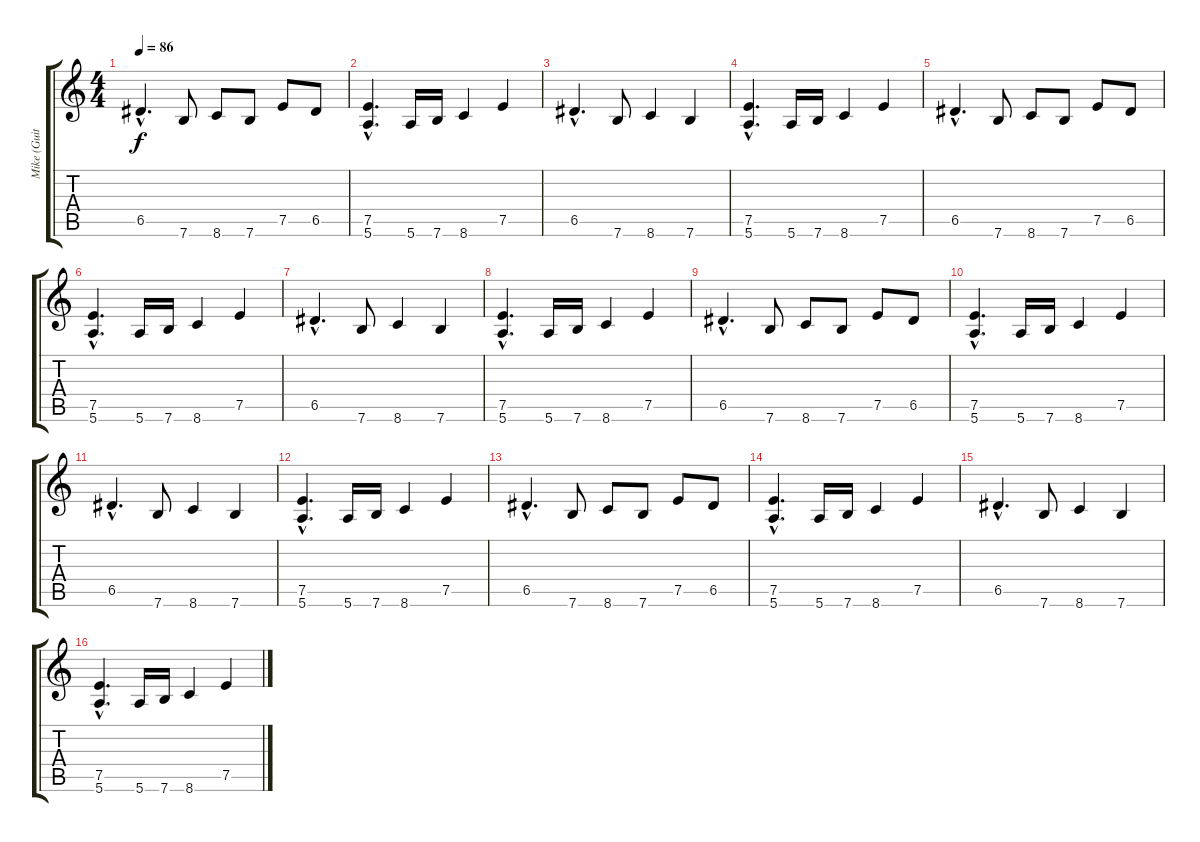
\track ("Mike (Guitar)" "Mike (Guit") {instrument overdrivenguitar}
\staff {score tabs}
\tuning (E4 B3 G3 D3 A2 E2) {hide}
\ts (4 4)
\tempo 86
\clef g2
\ks c
6.5{hac}.4{d dy f} 7.6.8 8.6.8 7.6.8 7.5.8 6.5.8 |
(7.5{hac} 5.6{hac}).4{d} 5.6.16 7.6.16 8.6.4 7.5.4 |
6.5{hac}.4{d} 7.6.8 8.6.4 7.6.4 |
(7.5{hac} 5.6{hac}).4{d} 5.6.16 7.6.16 8.6.4 7.5.4 |
6.5{hac}.4{d} 7.6.8 8.6.8 7.6.8 7.5.8 6.5.8 |
(7.5{hac} 5.6{hac}).4{d} 5.6.16 7.6.16 8.6.4 7.5.4 |
6.5{hac}.4{d} 7.6.8 8.6.4 7.6.4 |
(7.5{hac} 5.6{hac}).4{d} 5.6.16 7.6.16 8.6.4 7.5.4 |
6.5{hac}.4{d} 7.6.8 8.6.8 7.6.8 7.5.8 6.5.8 |
(7.5{hac} 5.6{hac}).4{d} 5.6.16 7.6.16 8.6.4 7.5.4 |
6.5{hac}.4{d} 7.6.8 8.6.4 7.6.4 |
(7.5{hac} 5.6{hac}).4{d} 5.6.16 7.6.16 8.6.4 7.5.4 |
6.5{hac}.4{d} 7.6.8 8.6.8 7.6.8 7.5.8 6.5.8 |
(7.5{hac} 5.6{hac}).4{d} 5.6.16 7.6.16 8.6.4 7.5.4 |
6.5{hac}.4{d} 7.6.8 8.6.4 7.6.4 |
(7.5{hac} 5.6{hac}).4{d} 5.6.16 7.6.16 8.6.4 7.5.4
